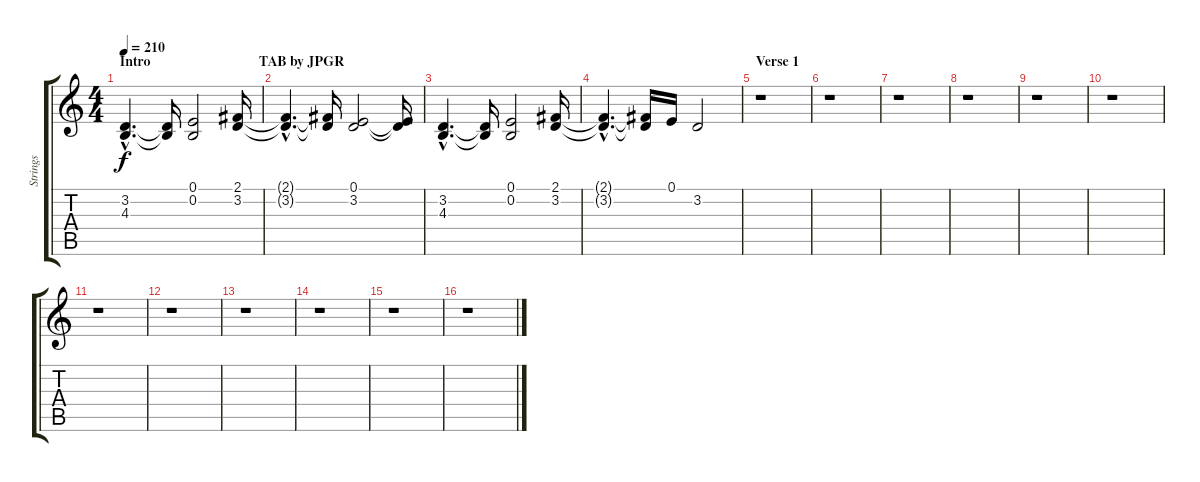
\track ("Strings" "Strings") {instrument synthstrings1}
\staff {score tabs}
\tuning (E4 B3 G3 D3 A2 E2) {hide}
\ts (4 4)
\section ("" "Intro                               TAB by JPGR")
\tempo 210
\clef g2
\ks c
(3.2{hac} 4.3{hac}).4{d dy f instrument synthstrings1} (3.2{t} 4.3{t}).16 (0.1 0.2).2 (2.1 3.2).16 |
(2.1{hac t} 3.2{hac t}).4{d} (2.1{t} 3.2{t}).16 (0.1 3.2).2 (0.1{t} 3.2{t}).16 |
(3.2{hac} 4.3{hac}).4{d} (3.2{t} 4.3{t}).16 (0.1 0.2).2 (2.1 3.2).16 |
(2.1{hac t} 3.2{hac t}).4{d} (2.1{t} 3.2{t}).16 0.1.16 3.2.2 |
\section ("" "Verse 1")
r.1 |
r.1 |
r.1 |
r.1 |
r.1 |
r.1 |
r.1 |
r.1 |
r.1 |
r.1 |
r.1 |
r.1
